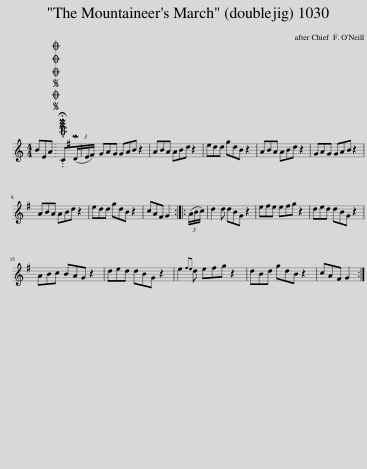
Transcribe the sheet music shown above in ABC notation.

X:1
L:1/8
M:4/4
I:linebreak $
K:C
V:1 treble
V:1
 BEA |SOSOOO .!fermata!PMTuC(3(MD/E/^F/) | GAG GAB z2 | ABA ABd z2 | edd gdB z2 | %5
 ABA ABd z2 | GAG GAB z2 |$ ABA ABd z2 | edd gdB z2 | cA^F G2 :: %10
 (3(A/B/c/) | d2 d dBG z2 | e^fe efg z2 | ded dBG z2 |$ ABc BAG z2 | %15
 ded dBG z2 | e2{^fe} d efg z2 | dBd gdB z2 | cA^F G2 :| %19
